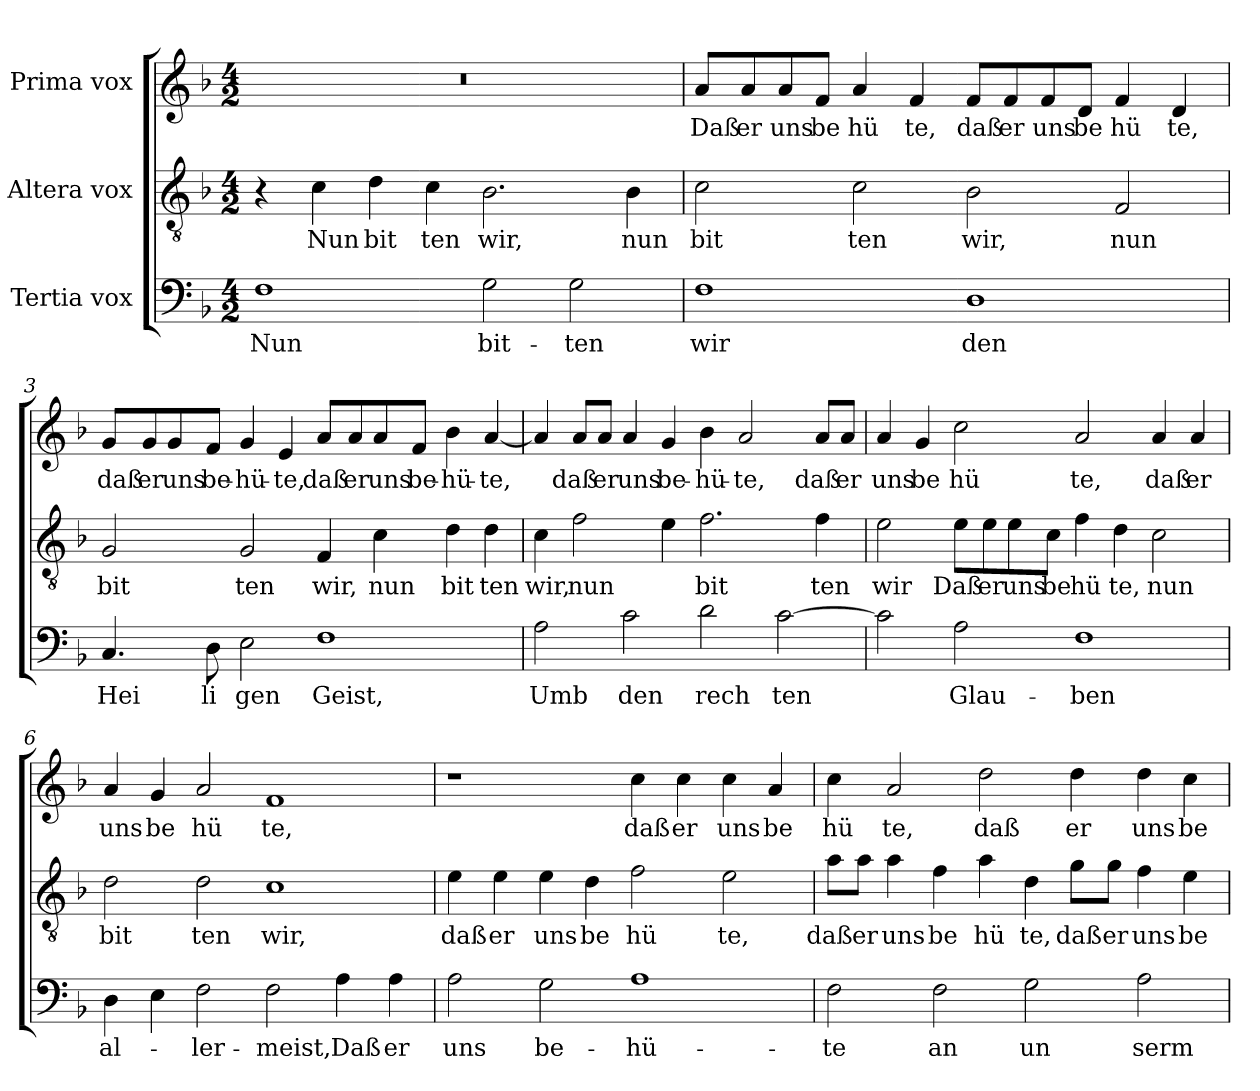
**kern	**text	**kern	**text	**kern	**text
*part3	*part3	*part2	*part2	*part1	*part1
*staff3	*staff3	*staff2	*staff2	*staff1	*staff1
*I"Tertia vox	*	*I"Altera vox	*	*I"Prima vox	*
*clefF4	*	*clefGv2	*	*clefG2	*
*k[b-]	*	*k[b-]	*	*k[b-]	*
*F:	*	*F:	*	*F:	*
*M4/2	*	*M4/2	*	*M4/2	*
=1	=1	=1	=1	=1	=1
!	!LO:LY:b	!	!	!	!
1F	Nun	4r	.	0r	.
!	!	!	!LO:LY:b	!	!
.	.	4c\	Nun	.	.
!	!	!	!LO:LY:b	!	!
.	.	4d\	bit	.	.
!	!	!	!LO:LY:b	!	!
.	.	4c\	ten	.	.
!	!LO:LY:b	!	!LO:LY:b	!	!
2G\	bit-	2.B-\	wir,	.	.
!	!LO:LY:b	!	!	!	!
2G\	-ten	.	.	.	.
!	!	!	!LO:LY:b	!	!
.	.	4B-\	nun	.	.
=2	=2	=2	=2	=2	=2
!	!LO:LY:b	!	!LO:LY:b	!	!LO:LY:b
1F	wir	2c\	bit	8a/L	Daß
!	!	!	!	!	!LO:LY:b
.	.	.	.	8a/	er
!	!	!	!	!	!LO:LY:b
.	.	.	.	8a/	uns
!	!	!	!	!	!LO:LY:b
.	.	.	.	8f/J	be
!	!	!	!LO:LY:b	!	!LO:LY:b
.	.	2c\	ten	4a/	hü
!	!	!	!	!	!LO:LY:b
.	.	.	.	4f/	te,
!	!LO:LY:b	!	!LO:LY:b	!	!LO:LY:b
1D	den	2B-\	wir,	8f/L	daß
!	!	!	!	!	!LO:LY:b
.	.	.	.	8f/	er
!	!	!	!	!	!LO:LY:b
.	.	.	.	8f/	uns
!	!	!	!	!	!LO:LY:b
.	.	.	.	8d/J	be
!	!	!	!LO:LY:b	!	!LO:LY:b
.	.	2F/	nun	4f/	hü
!	!	!	!	!	!LO:LY:b
.	.	.	.	4d/	te,
!!LO:LB:g=z
=3	=3	=3	=3	=3	=3
!	!LO:LY:b	!	!LO:LY:b	!	!LO:LY:b
4.C/	Hei	2G/	bit	8g/L	daß
!	!	!	!	!	!LO:LY:b
.	.	.	.	8g/	er
!	!	!	!	!	!LO:LY:b
.	.	.	.	8g/	uns
!	!LO:LY:b	!	!	!	!LO:LY:b
8D\	li	.	.	8f/J	be-
!	!LO:LY:b	!	!LO:LY:b	!	!LO:LY:b
2E\	gen	2G/	ten	4g/	-hü-
!	!	!	!	!	!LO:LY:b
.	.	.	.	4e/	-te,
!	!LO:LY:b	!	!LO:LY:b	!	!LO:LY:b
1F	Geist,	4F/	wir,	8a/L	daß
!	!	!	!	!	!LO:LY:b
.	.	.	.	8a/	er
!	!	!	!LO:LY:b	!	!LO:LY:b
.	.	4c\	nun	8a/	uns
!	!	!	!	!	!LO:LY:b
.	.	.	.	8f/J	be-
!	!	!	!LO:LY:b	!	!LO:LY:b
.	.	4d\	bit	4b-\	-hü-
!	!	!	!LO:LY:b	!	!LO:LY:b
.	.	4d\	ten	[<4a/	-te,
=4	=4	=4	=4	=4	=4
!	!LO:LY:b	!	!LO:LY:b	!	!
2A\	Umb	4c\	wir,	4a/]	.
!	!	!	!LO:LY:b	!	!LO:LY:b
.	.	2f\	nun	8a/L	daß
!	!	!	!	!	!LO:LY:b
.	.	.	.	8a/J	er
!	!LO:LY:b	!	!	!	!LO:LY:b
2c\	den	.	.	4a/	uns
!	!	!	!	!	!LO:LY:b
.	.	4e\	.	4g/	be-
!	!LO:LY:b	!	!LO:LY:b	!	!LO:LY:b
2d\	rech	2.f\	bit	4b-\	-hü-
!	!	!	!	!	!LO:LY:b
.	.	.	.	2a/	-te,
!	!LO:LY:b	!	!	!	!
[<2c\	ten	.	.	.	.
!	!	!	!LO:LY:b	!	!LO:LY:b
.	.	4f\	ten	8a/L	daß
!	!	!	!	!	!LO:LY:b
.	.	.	.	8a/J	er
!!LO:LB:g=z
=5	=5	=5	=5	=5	=5
!	!	!	!LO:LY:b	!	!LO:LY:b
2c\]	.	2e\	wir	4a/	uns
!	!	!	!	!	!LO:LY:b
.	.	.	.	4g/	be
!	!LO:LY:b	!	!LO:LY:b	!	!LO:LY:b
2A\	Glau-	8e\L	Daß	2cc\	hü
!	!	!	!LO:LY:b	!	!
.	.	8e\	er	.	.
!	!	!	!LO:LY:b	!	!
.	.	8e\	uns	.	.
!	!	!	!LO:LY:b	!	!
.	.	8c\J	be	.	.
!	!LO:LY:b	!	!LO:LY:b	!	!LO:LY:b
1F	-ben	4f\	hü	2a/	te,
!	!	!	!LO:LY:b	!	!
.	.	4d\	te,	.	.
!	!	!	!LO:LY:b	!	!LO:LY:b
.	.	2c\	nun	4a/	daß
!	!	!	!	!	!LO:LY:b
.	.	.	.	4a/	er
=6	=6	=6	=6	=6	=6
!	!LO:LY:b	!	!LO:LY:b	!	!LO:LY:b
4D\	al-	2d\	bit	4a/	uns
!	!	!	!	!	!LO:LY:b
4E\	.	.	.	4g/	be
!	!LO:LY:b	!	!LO:LY:b	!	!LO:LY:b
2F\	-ler-	2d\	ten	2a/	hü
!	!LO:LY:b	!	!LO:LY:b	!	!LO:LY:b
2F\	-meist,	1c	wir,	1f	te,
!	!LO:LY:b	!	!	!	!
4A\	Daß	.	.	.	.
!	!LO:LY:b	!	!	!	!
4A\	er	.	.	.	.
=7	=7	=7	=7	=7	=7
!	!LO:LY:b	!	!LO:LY:b	!	!
2A\	uns	4e\	daß	1r	.
!	!	!	!LO:LY:b	!	!
.	.	4e\	er	.	.
!	!LO:LY:b	!	!LO:LY:b	!	!
2G\	be-	4e\	uns	.	.
!	!	!	!LO:LY:b	!	!
.	.	4d\	be	.	.
!	!LO:LY:b	!	!LO:LY:b	!	!LO:LY:b
1A	-hü-	2f\	hü	4cc\	daß
!	!	!	!	!	!LO:LY:b
.	.	.	.	4cc\	er
!	!	!	!LO:LY:b	!	!LO:LY:b
.	.	2e\	te,	4cc\	uns
!	!	!	!	!	!LO:LY:b
.	.	.	.	4a/	be
!!LO:PB:g=z
=8	=8	=8	=8	=8	=8
!	!LO:LY:b	!	!LO:LY:b	!	!LO:LY:b
2F\	-te	8a\L	daß	4cc\	hü
!	!	!	!LO:LY:b	!	!
.	.	8a\J	er	.	.
!	!	!	!LO:LY:b	!	!LO:LY:b
.	.	4a\	uns	2a/	te,
!	!LO:LY:b	!	!LO:LY:b	!	!
2F\	an	4f\	be	.	.
!	!	!	!LO:LY:b	!	!LO:LY:b
.	.	4a\	hü	2dd\	daß
!	!LO:LY:b	!	!LO:LY:b	!	!
2G\	un	4d\	te,	.	.
!	!	!	!LO:LY:b	!	!LO:LY:b
.	.	8g\L	daß	4dd\	er
!	!	!	!LO:LY:b	!	!
.	.	8g\J	er	.	.
!	!LO:LY:b	!	!LO:LY:b	!	!LO:LY:b
2A\	serm	4f\	uns	4dd\	uns
!	!	!	!LO:LY:b	!	!LO:LY:b
.	.	4e\	be	4cc\	be
=	=	=	=	=	=
*-	*-	*-	*-	*-	*-
